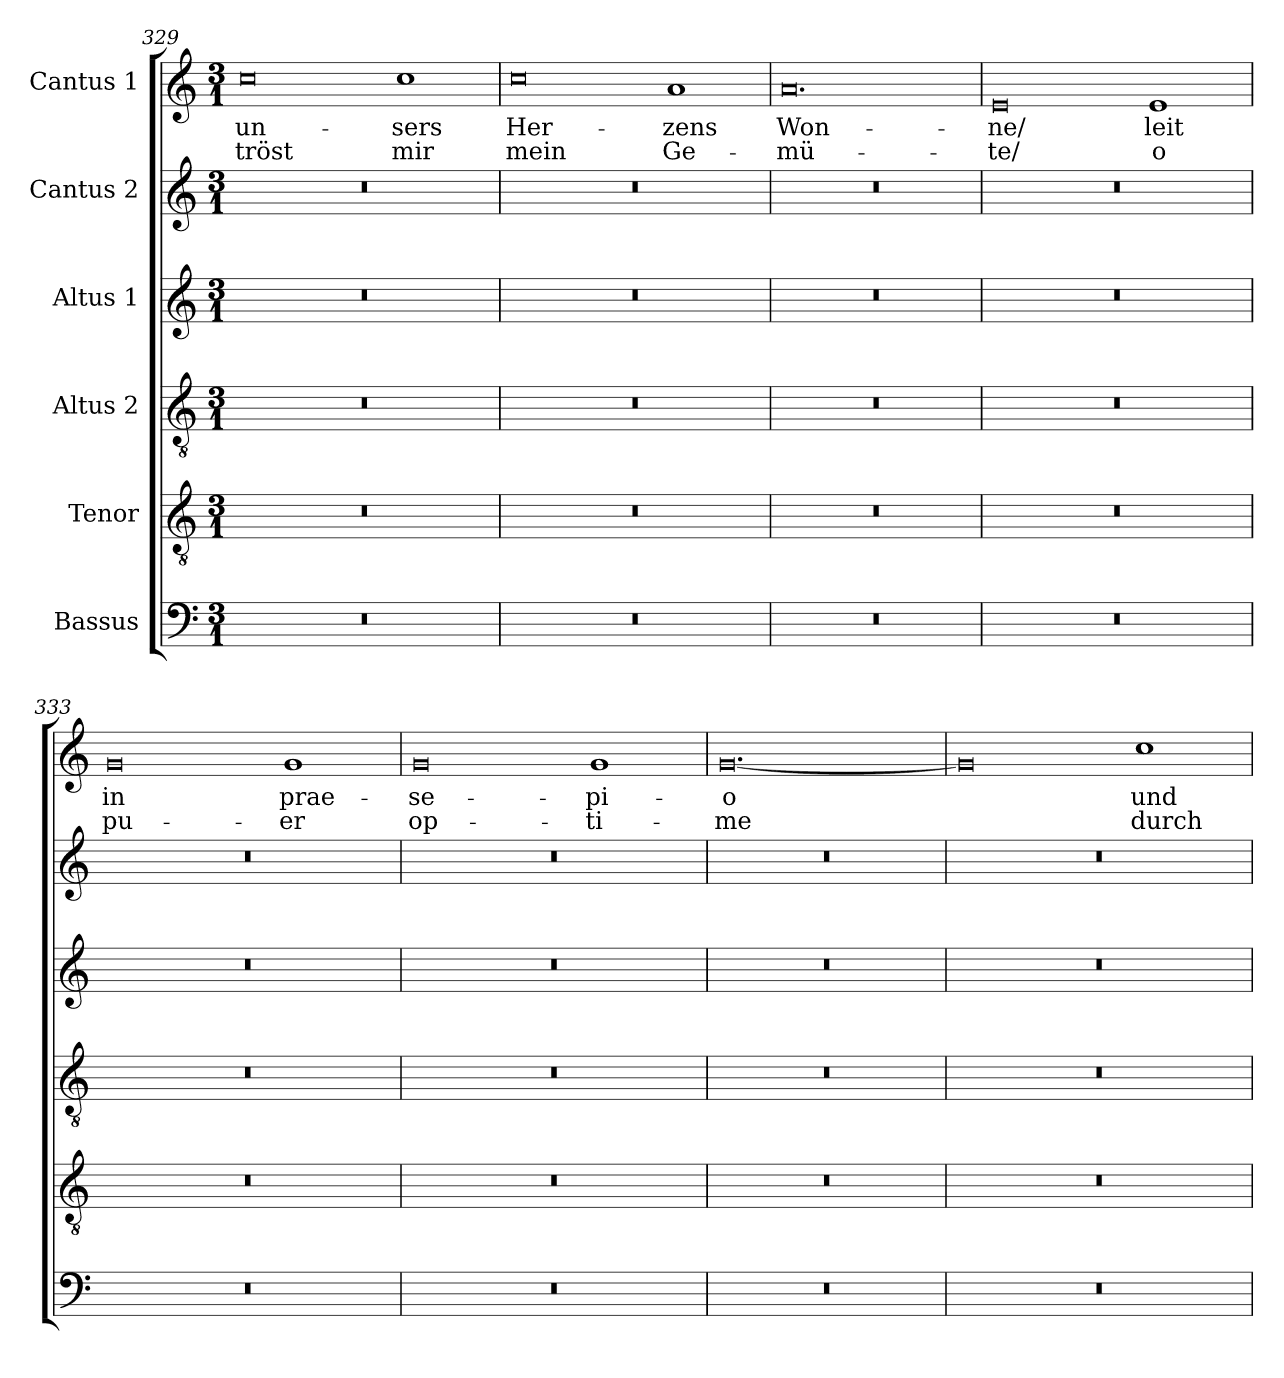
**kern	**kern	**kern	**kern	**kern	**kern	**text	**text
*part6	*part5	*part4	*part3	*part2	*part1	*part1	*part1
*staff6	*staff5	*staff4	*staff3	*staff2	*staff1	*staff1	*staff1
*I"Bassus	*I"Tenor	*I"Altus 2	*I"Altus 1	*I"Cantus 2	*I"Cantus 1	*	*
*clefF4	*clefGv2	*clefGv2	*clefG2	*clefG2	*clefG2	*	*
*M3/1	*M3/1	*M3/1	*M3/1	*M3/1	*M3/1	*	*
=329	=329	=329	=329	=329	=329	=329	=329
!	!	!	!	!	!	!LO:LY:b:cj	!LO:LY:b:cj
0.r	0.r	0.r	0.r	0.r	0cc	un-	-tröst
!	!	!	!	!	!	!LO:LY:b:cj	!LO:LY:b:cj
.	.	.	.	.	1cc	sers	mir
=330	=330	=330	=330	=330	=330	=330	=330
!	!	!	!	!	!	!LO:LY:b:cj	!LO:LY:b:cj
0.r	0.r	0.r	0.r	0.r	0cc	Her-	-mein
!	!	!	!	!	!	!LO:LY:b:cj	!LO:LY:b:cj
.	.	.	.	.	1a	zens	Ge-
!!LO:LB:g=z
=331	=331	=331	=331	=331	=331	=331	=331
!	!	!	!	!	!	!LO:LY:b:cj	!LO:LY:b:cj
0.r	0.r	0.r	0.r	0.r	0.a	-Won-	-mü-
=332	=332	=332	=332	=332	=332	=332	=332
!	!	!	!	!	!	!LO:LY:b:cj	!LO:LY:b:cj
0.r	0.r	0.r	0.r	0.r	0e	-ne/	te/
!	!	!	!	!	!	!LO:LY:b:cj	!LO:LY:b:rj
.	.	.	.	.	1e	leit	o
=333	=333	=333	=333	=333	=333	=333	=333
!	!	!	!	!	!	!LO:LY:b:cj	!LO:LY:b:cj
0.r	0.r	0.r	0.r	0.r	0g	in	pu-
!	!	!	!	!	!	!LO:LY:b:cj	!LO:LY:b:cj
.	.	.	.	.	1g	-prae-	-er
=334	=334	=334	=334	=334	=334	=334	=334
!	!	!	!	!	!	!LO:LY:b:cj	!LO:LY:b:cj
0.r	0.r	0.r	0.r	0.r	0g	se-	-op-
!	!	!	!	!	!	!LO:LY:b:cj	!LO:LY:b:rj
.	.	.	.	.	1g	-pi-	-ti-
=335	=335	=335	=335	=335	=335	=335	=335
!	!	!	!	!	!	!LO:LY:b:rj	!LO:LY:b:cj
0.r	0.r	0.r	0.r	0.r	[<0.g	-o	me
=336	=336	=336	=336	=336	=336	=336	=336
0.r	0.r	0.r	0.r	0.r	0g]	.	.
!	!	!	!	!	!	!LO:LY:b:cj	!LO:LY:b:cj
.	.	.	.	.	1cc	und	durch
=	=	=	=	=	=	=	=
*-	*-	*-	*-	*-	*-	*-	*-
